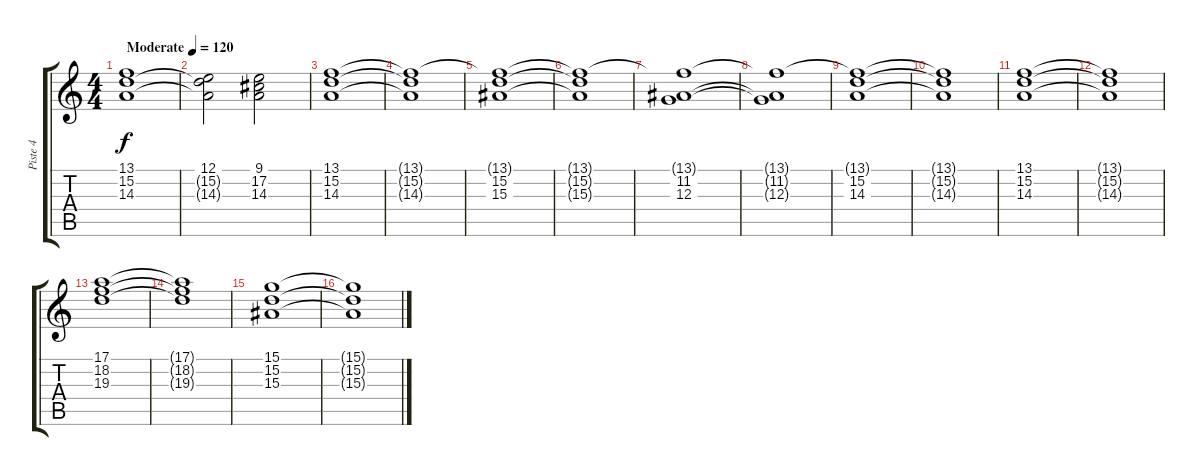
\track ("Piste 4" "Piste 4") {instrument pad4choir}
\staff {score tabs}
\tuning (E4 B3 G3 D3 A2 E2) {hide}
\ts (4 4)
\tempo (120 "Moderate")
\tempo 158
\tempo (120 "Moderate")
\clef g2
\ks c
(13.1 15.2 14.3).1{dy f instrument pad4choir} |
(12.1 15.2{t} 14.3{t}).2 (9.1 17.2 14.3).2 |
(13.1 15.2 14.3).1 |
(13.1{t} 15.2{t} 14.3{t}).1 |
(13.1{t} 15.2 15.3).1 |
(13.1{t} 15.2{t} 15.3{t}).1 |
(13.1{t} 11.2 12.3).1 |
(13.1{t} 11.2{t} 12.3{t}).1 |
(13.1{t} 15.2 14.3).1 |
(13.1{t} 15.2{t} 14.3{t}).1 |
(13.1 15.2 14.3).1 |
(13.1{t} 15.2{t} 14.3{t}).1 |
(17.1 18.2 19.3).1 |
(17.1{t} 18.2{t} 19.3{t}).1 |
(15.1 15.2 15.3).1 |
(15.1{t} 15.2{t} 15.3{t}).1
